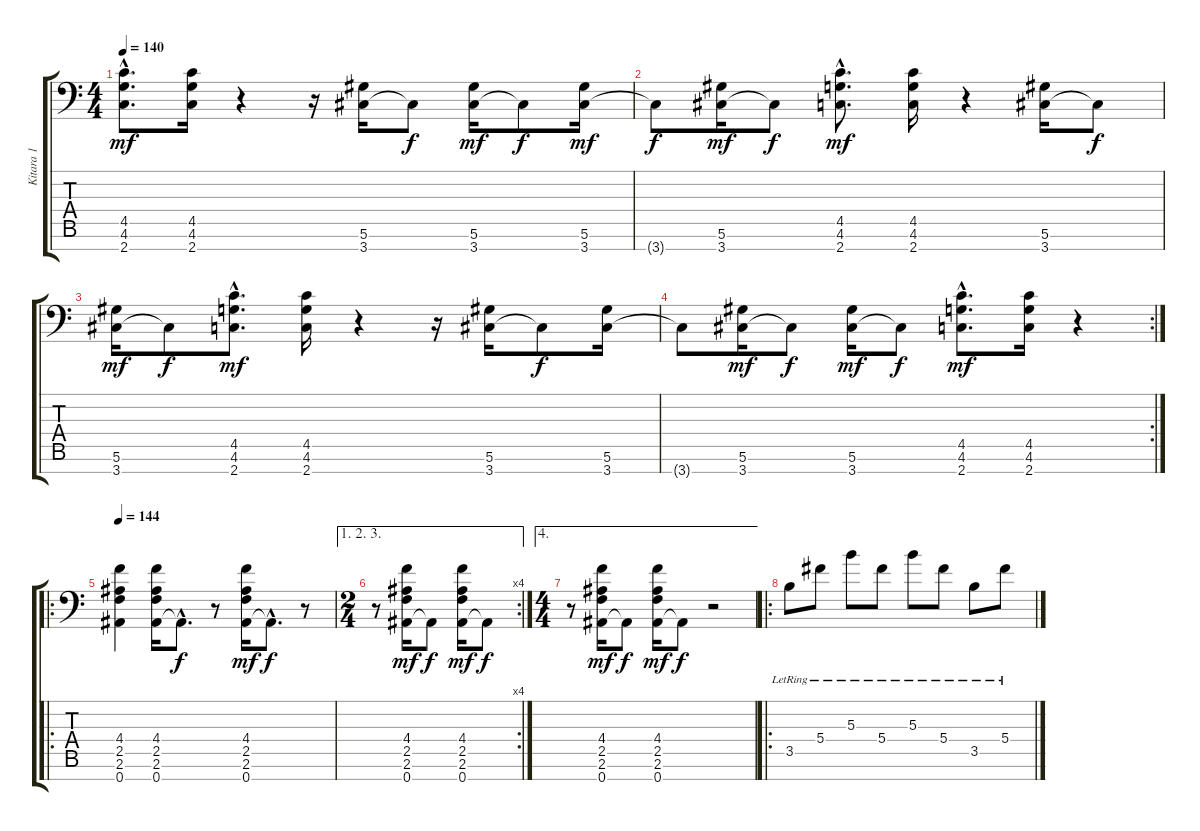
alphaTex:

\track ("Kitara 1" "Kitara 1") {instrument distortionguitar}
\staff {score tabs}
\tuning (Eb4 Bb3 Gb3 Db3 Ab2 Eb2 Bb1) {hide}
\ts (4 4)
\tempo 140
\clef f4
\ks c
(4.5{hac} 4.6{hac} 2.7{hac}).8{d dy mf} (4.5 4.6 2.7).16 r.4 r.16 (5.6 3.7).16 3.7{t}.8{dy f} (5.6 3.7).16{dy mf} 3.7{t}.8{dy f} (5.6 3.7).16{dy mf} |
3.7{t}.8{dy f} (5.6 3.7).16{dy mf} 3.7{t}.8{dy f} (4.5{hac} 4.6{hac} 2.7{hac}).8{d dy mf} (4.5 4.6 2.7).16 r.4 (5.6 3.7).16 3.7{t}.8{dy f} |
(5.6 3.7).16{dy mf} 3.7{t}.8{dy f} (4.5{hac} 4.6{hac} 2.7{hac}).8{d dy mf} (4.5 4.6 2.7).16 r.4 r.16 (5.6 3.7).16 3.7{t}.8{dy f} (5.6 3.7).16 |
\rc 2
3.7{t}.8 (5.6 3.7).16{dy mf} 3.7{t}.8{dy f} (5.6 3.7).16{dy mf} 3.7{t}.8{dy f} (4.5{hac} 4.6{hac} 2.7{hac}).8{d dy mf} (4.5 4.6 2.7).16 r.4 |
\ro
\tempo 144
(4.4 2.5 2.6 0.7).4 (4.4 2.5 2.6 0.7).16 0.7{hac t}.8{d dy f} r.8 (4.4 2.5 2.6 0.7).16{dy mf} 0.7{hac t}.8{d dy f} r.8 |
\ae (1 2 3)
\rc 4
\ts (2 4)
r.8 (4.4 2.5 2.6 0.7).16{dy mf} 0.7{t}.8{dy f} (4.4 2.5 2.6 0.7).16{dy mf} 0.7{t}.8{dy f} |
\ae 4
\ts (4 4)
r.8 (4.4 2.5 2.6 0.7).16{dy mf} 0.7{t}.8{dy f} (4.4 2.5 2.6 0.7).16{dy mf} 0.7{t}.8{dy f} r.2 |
\ro
3.5{lr}.8{balance 8 instrument electricguitarclean} 5.4{lr}.8 5.3{lr}.8 5.4{lr}.8 5.3{lr}.8 5.4{lr}.8 3.5{lr}.8 5.4{lr}.8
